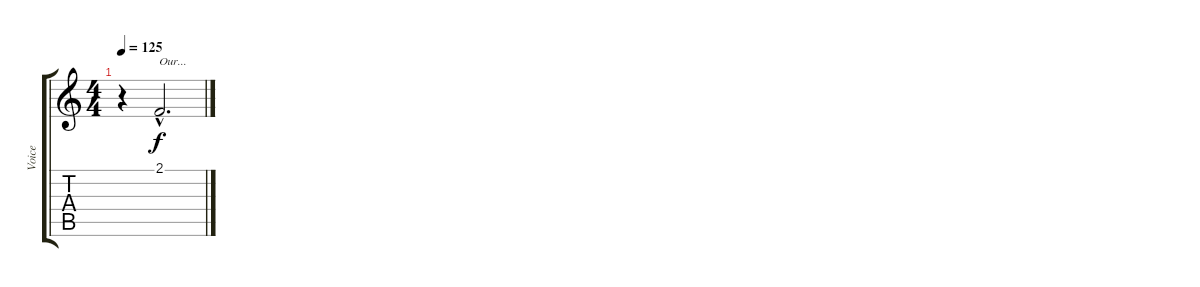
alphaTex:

\track ("Voice" "Voice") {instrument clarinet}
\staff {score tabs}
\tuning (Eb4 Bb3 Gb3 Db3 Ab2 Eb2) {hide}
\ts (4 4)
\tempo 125
\clef g2
\ks c
r.4{dy f} 2.1{hac}.2{d txt "Our..."}
